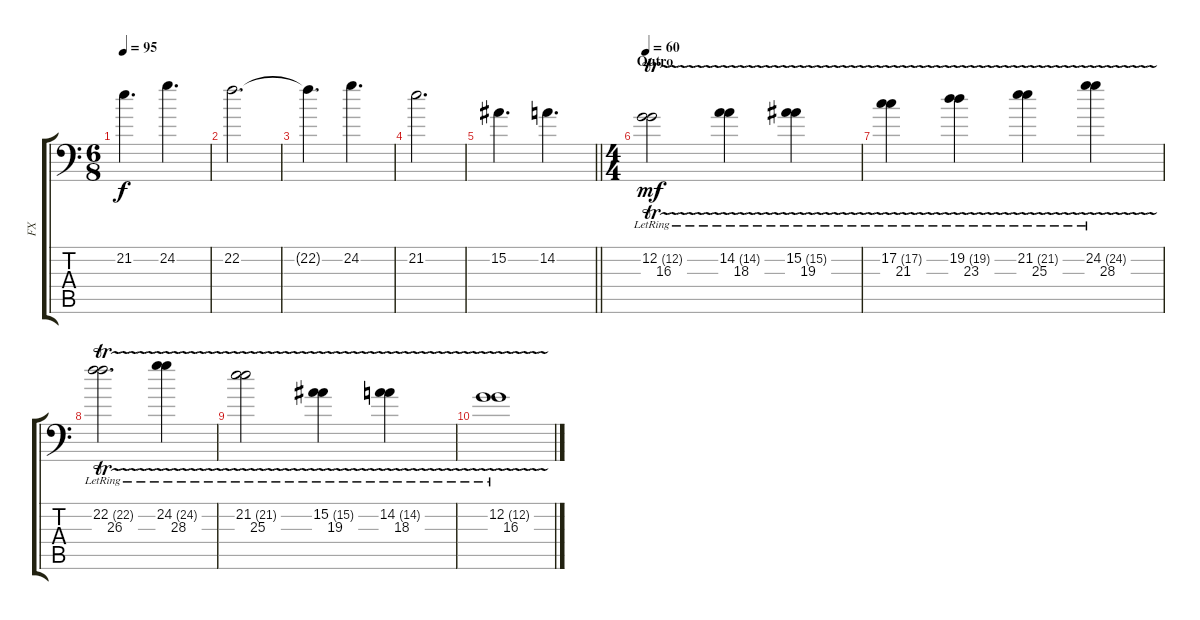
\track ("FX" "FX") {instrument fx5brightness}
\staff {score tabs}
\tuning (C4 G3 Eb3 Bb2 F2 Bb1) {hide}
\ts (6 8)
\tempo 95
\clef f4
\ks c
21.2.4{d dy f} 24.2.4{d} |
22.2.2{d} |
22.2{t}.4{d} 24.2.4{d} |
21.2.2{d} |
\barLineRight lightlight
15.2.4{d} 14.2.4{d} |
\ts (4 4)
\section ("" "Outro")
\tempo 60
(12.2{tr (12 64)} 16.3{lr}).2{dy mf} (14.2{tr (14 64)} 18.3{lr}).4 (15.2{tr (15 64)} 19.3{lr}).4 |
(17.2{tr (17 64)} 21.3{lr}).4 (19.2{tr (19 64)} 23.3{lr}).4 (21.2{tr (21 64)} 25.3{lr}).4 (24.2{tr (24 64)} 28.3{lr}).4 |
(22.2{tr (22 64)} 26.3{lr}).2{d} (24.2{tr (24 64)} 28.3{lr}).4 |
(21.2{tr (21 64)} 25.3{lr}).2 (15.2{tr (15 64)} 19.3{lr}).4 (14.2{tr (14 64)} 18.3{lr}).4{volume 0} |
(12.2{tr (12 64)} 16.3{lr}).1
